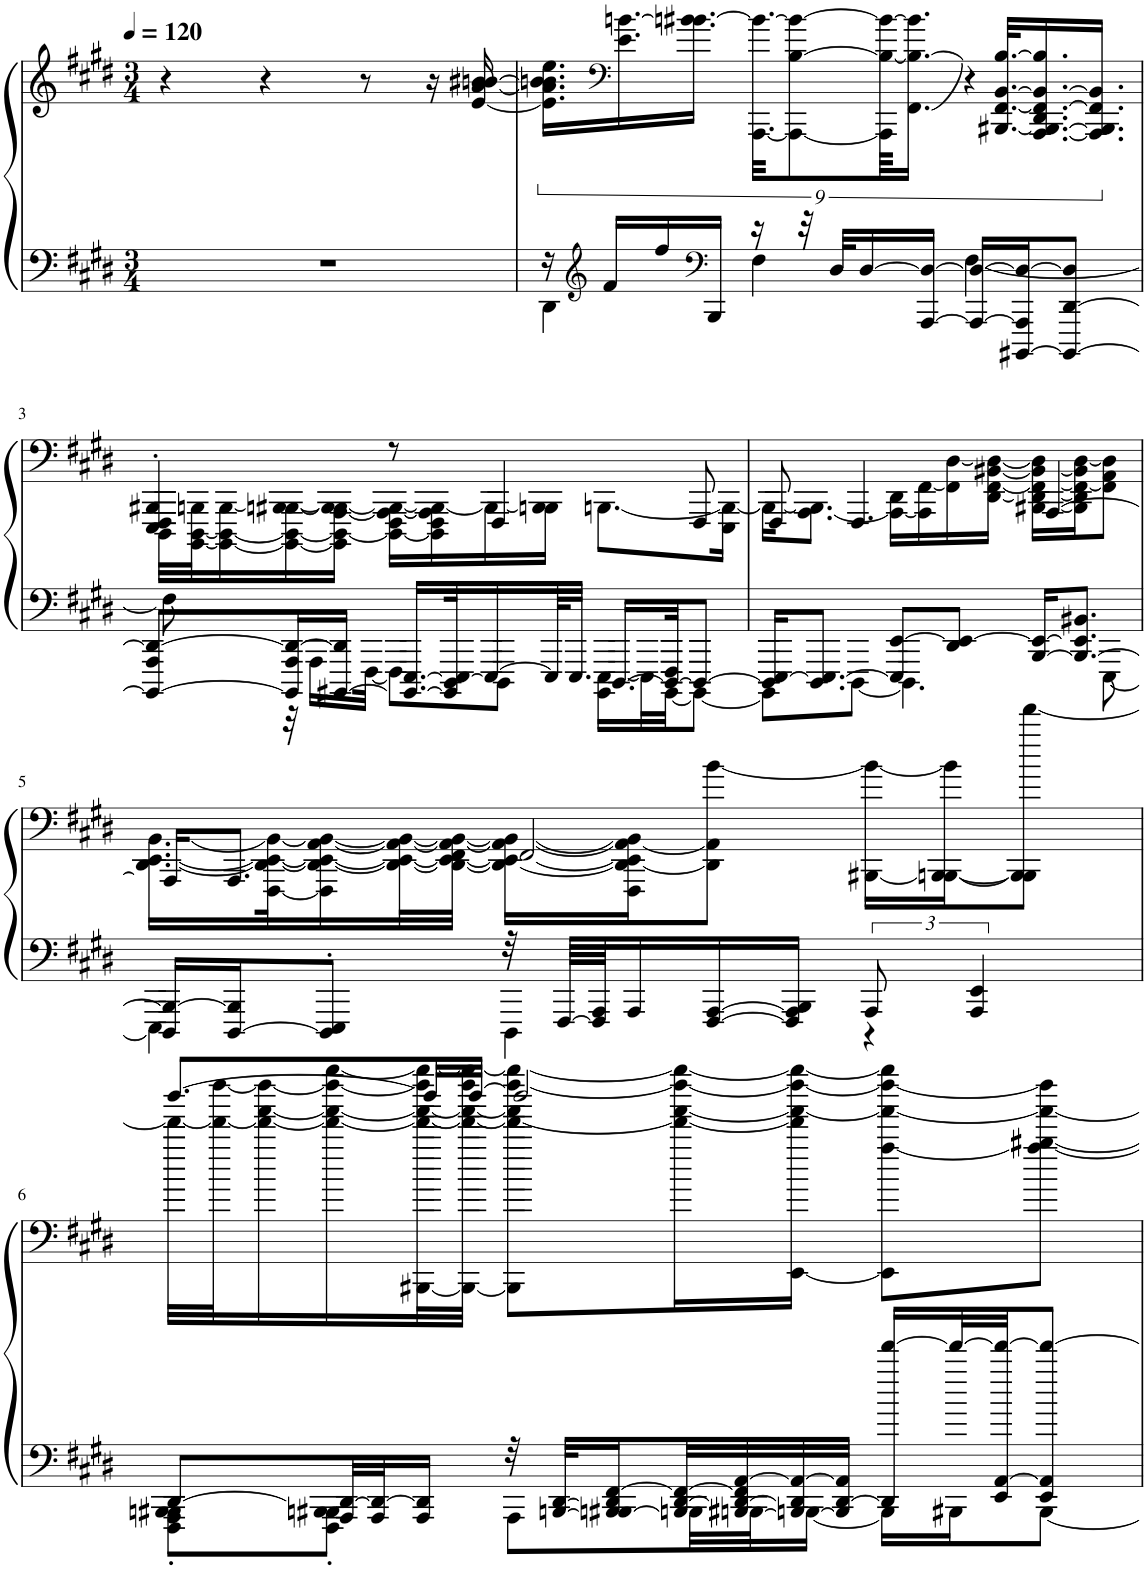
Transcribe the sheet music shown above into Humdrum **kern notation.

**kern	**kern
*part1	*part1
*staff2	*staff1
*I"Piano	*
*I'Pno.	*
*clefF4	*clefG2
*k[f#c#g#d#]	*k[f#c#g#d#]
*M3/4	*M3/4
*MM120	*MM120
=1	=1
2.r	4r
.	4r
.	8r
.	16r
.	[16e/ [16a/ 16bn/ [16b#X/
=2	=2
*^	*
16r	4DD#\	18.e\] 18.a\] 18.bn\ 18.b#\] 18.ee\LL
*clefG2	*	*
16f#/LL	.	.
*	*	*clefF4
.	.	18.e\ [18.bn\
16ff#/	.	.
.	.	18.bn\] [18.b#X\JJ
*clefF4	*	*
16BBB/JJ	.	.
16r	4F#\	[36.AAA\ 36.b#\_KKL
.	.	9AAA\_ [9B\ 9b#\_
32r	.	.
32D#/KLL	.	.
[16D#/	.	.
.	.	72AAA\] 72B\_ 72b#\_KKL
.	.	[18.FF#\ 18.B\_ 18.b#\]JJ
[16AAA/ 16D#/_JJ	.	.
16AAA/_ 16D#/_LL	[4F#\	4r
[16BBBB#X/ 16AAA/] 16D#/_J	.	.
8BBBB#/_ [8DD#/ 8D#/]J	.	.
24%5ryy	24%5ryy	[36.BBB#X/ 36.FF#/_ [36.BB/ 36.B/_KLL
.	.	[18.AAA/ 18.BBB#/_ 18.DD#/ 18.FF#/_ 18.BB/_ 18.B/]
.	.	18.AAA/] 18.BBB#/] 18.FF#/] 18.BB/]JJ
!!LO:LB:g=z
=3	=3	=3
*	*	*^
8BBBB#/_ 8AAA/ 8DD#/_L	8F#\]	4EEE/' 4FFF#/' 4BBB#X/'	32DDD#\LLL
.	.	.	[32BBBB\ [32DDD#\ 32BBBn\J
.	.	.	16BBBB\_ 16DDD#\_ [16BBB\
16BBBB#/] 16AAA/ 16DD#/_L	32r	.	16BBBB\_ 16DDD#\_ 16BBBn\_ [16BBB#X\
.	16AAA\LL	.	.
[16BBBB#X/ 16DD#/]JJ	.	.	16BBBB\] 16DDD#\_ [16AAA\ 16BBB\] 16BBB#\_JJ
.	[32FFF#\JJk	.	.
16.BBBB#/_ [16.EEE/LL	8FFF#\L]	8r	16DDD#\_ 16FFF#\ 16AAA\_ 16BBB#\_LL
.	.	.	16DDD#\] 16FFF#\ 16AAA\] 16BBB#\_
32BBBB#/] 32DDD#/ 32EEE/_K	.	.	.
16EEE/_	8DDD#\J	4FFF#/	16BBB#\_
64EEE/KL]	.	.	16BBBn\ 16BBB#\]JJ
32.EEE/JJJ	.	.	.
[16.DDD#/LL	16BBBB#\ [16EEE\LL	.	[8.BBBn\L
.	32EEE\L]	.	.
32DDD#/_ 32FFF#/JK	[32BBBB#\JJ	.	.
8DDD#/J_	8BBBB#\J_	8FFF#/	.
.	.	.	16EEE\ 16BBB\_Jk
=4	=4	=4	=4
16DDD#/] [16EEE/KL	8BBBB#\L]	8FFF#/	16BBB\KL_
8.DDD#/ 8.EEE/_J	.	.	[8.AAA\ 8.BBB\]J
.	[8DDD#\J	4.FFF#/	.
8EEE/] [8EE/L	4.DDD#\]	.	16AAA\_ 16DD#\LL
.	.	.	16AAA\] [16FF#\
8DD#/ 8EE/_J	.	.	16FF#\] [16D#\
.	.	.	[16DD#\ [16FF#\ [16BB#X\ 16D#\_JJ
[16BBB/ 16EE/_KL	.	[4AAA/	[16BBB#X\ 16DD#\_ 16FF#\_ 16BB#\_ 16D#\]LL
8.BBB/_ 8.EE/] 8.BB#X/J	.	.	16BBB#\] 16DD#\] 16FF#\_ 16BB#\] [16D#\J
.	[8EEE\	.	8FF#\] 8AA\ 8D#\]J
!!LO:LB:g=z	!!
=5	=5	=5	=5
16DDD#/ 16BBB/_LL	4EEE\]	16AAA/KL]	[16.DD#\ [16.EE\ [16.BB\LL
[16DDD#/ 16BBB/]J	.	8.AAA/J	.
.	.	.	[32FFF#\ 32DD#\_ 32EE\_ 32BB\_K
8DDD#/]' 8EEE/'J	.	.	16FFF#\] 16DD#\_ 16EE\_ [16AA\ 16BB\_
.	.	.	32DD#\_ 32EE\_ 32AA\_ 32BB\_L
.	.	.	32DD#\_ 32EE\_ 32FF#\ 32AA\_ 32BB\_JJJ
32r	4DDD#\	2FF#/	16DD#\_ 16EE\_ 16AA\_ 16BB\_LL
[64FFF#/LLLL	.	.	.
64FFF#/] 64AAA/JJ	.	.	.
16AAA/	.	.	16FFF#\ 16DD#\_ 16EE\] 16AA\_ 16BB\]J
[16FFF#/ [16AAA/	.	.	8DD#\] 8AA\] [8b\J
16FFF#/] 16AAA/] 16BBB/JJ	.	.	.
12AAA/	4r	.	[16BBB#X\ 16b\_LL
.	.	.	[16BBBn\ 16BBB#\_ 16b\]J
6AAA/ 6EE/	.	.	.
.	.	.	8BBB\] 8BBB#\] [8fff#\J
!!LO:LB:g=z	!!
=6	=6	=6	=6
[8DD#/L	8FFF#\' 8AAA\' 8BBBn\' 8BBB#X\'L	[8.dddd#/L	32fff#\LLL_
.	.	.	32fff#\_ [32ffff#\J
.	.	.	16fff#\_ [16aaa\ 16ffff#\_
32AAA/ 32DD#/_LL	8FFF#\' 8BBBn\' 8BBB#X\'J	.	16fff#\_ 16aaa\_ 16ffff#\_ [16bbbb\
32AAA/ 32DD#/_J	.	.	.
16AAA/ 16DD#/]JJ	.	32dddd#/LL]	[32BBB#X\ 32fff#\_ 32aaa\_ 32ffff#\] 32bbbb\_L
.	.	[32dddd#/JJJ	32BBB#\_ 32fff#\_ 32aaa\_ 32ffff#\ 32bbbb\_JJJ
32r	8AAA\L	2dddd#/]	8BBB#\] 8fff#\_ 8aaa\] [8ffff#\ 8bbbb\_L
[32BBBn/ [32DD#/KLL	.	.	.
16BBBn/] [16BBB#X/ 16DD#/] [16FF#/	.	.	.
32BBB#/] [32DD#/ 32FF#/_L	32BBBn\LL	.	16fff#\_ [16aaa\ 16ffff#\_ 16bbbb\_L
[32BBB#X/ 32DD#/_ 32FF#/] [32AA/	32BBBn\J	.	.
32BBB#/_ 32DD#/] 32AA/_	[16BBBn\JJ	.	[16EE\ 16fff#\] 16aaa\_ 16ffff#\_ 16bbbb\_JJ
32BBB#/] [32DD#/ 32AA/]JJJ	.	.	.
16DD#/] [16fff#/LL	16BBB\LL]	.	8EE\] [8aa\ 8aaa\_ 8ffff#\_ 8bbbb\]L
32fff#/L_	16BBB#X\J	.	.
32EE/ [32AA/ 32fff#/_JJ	.	.	.
8EE/ 8AA/] 8fff#/_J	[8BBB#\J	.	8aa\_ [8bb#X\ 8aaa\_ 8ffff#\]J
*v	*v	*	*
*	*v	*v
=	=
*-	*-
